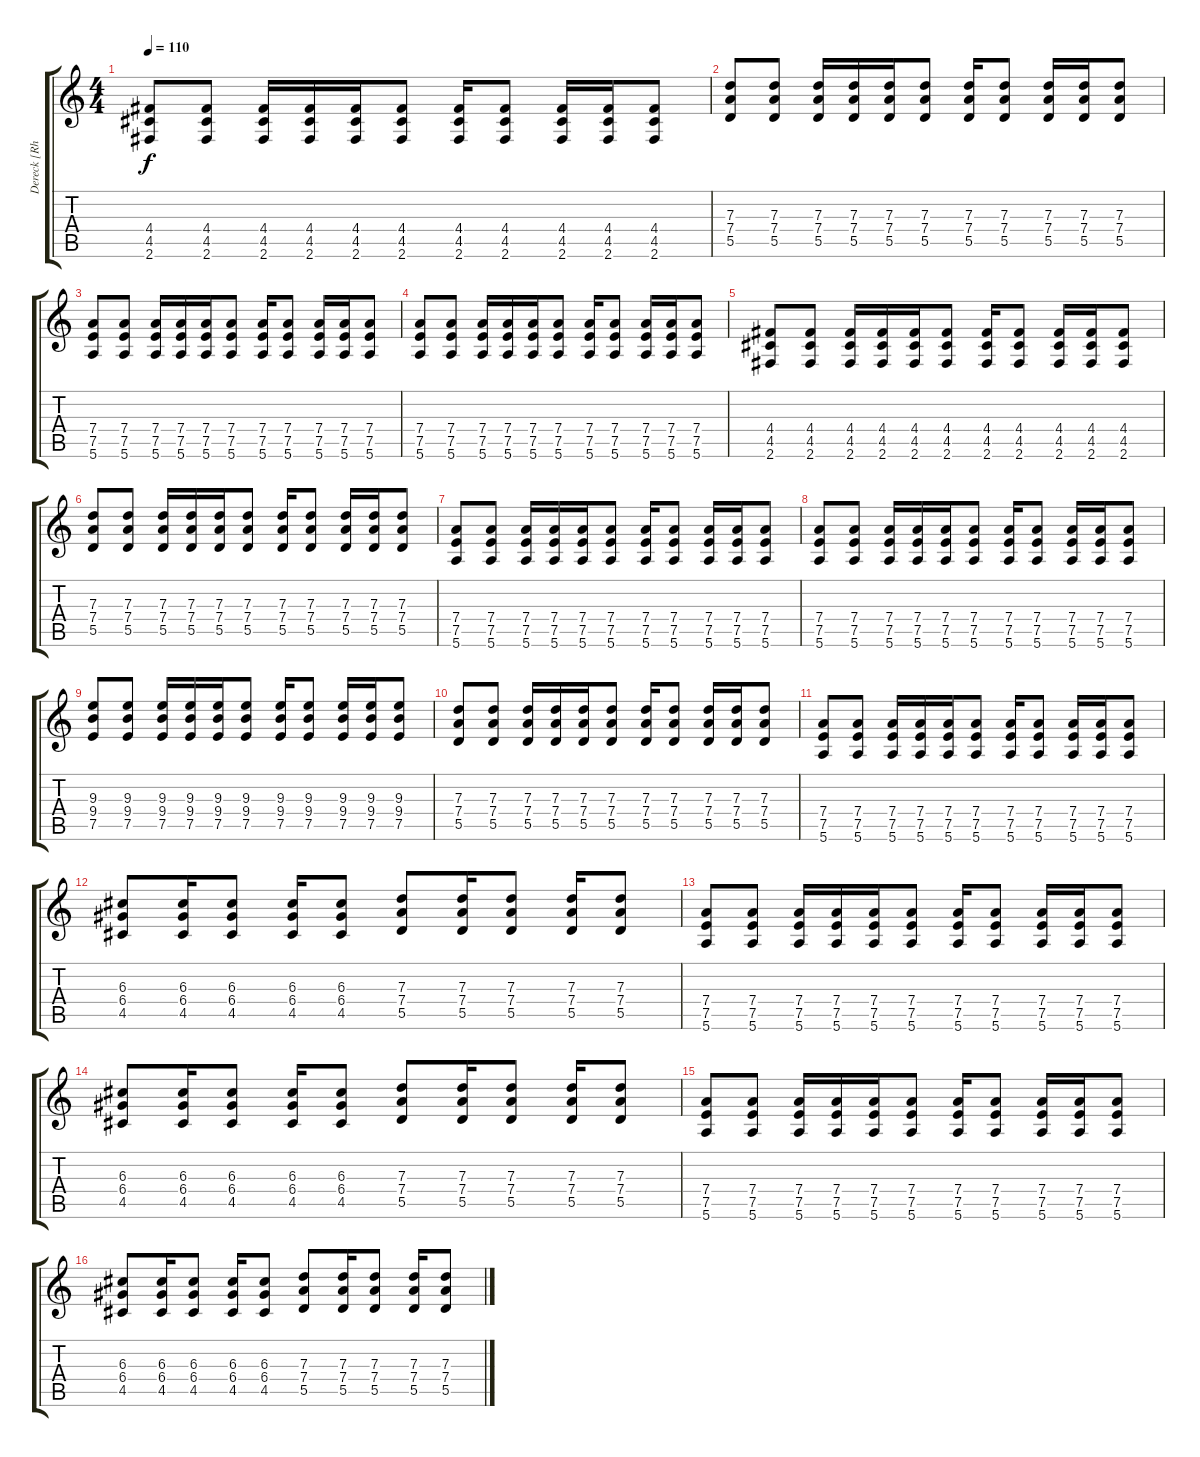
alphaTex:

\track ("Dereck [Rhythm Guitar]" "Dereck [Rh") {instrument distortionguitar}
\staff {score tabs}
\tuning (E4 B3 G3 D3 A2 E2) {hide}
\ts (4 4)
\tempo 110
\clef g2
\ks c
(4.4 4.5 2.6).8{dy f} (4.4 4.5 2.6).8 (4.4 4.5 2.6).16 (4.4 4.5 2.6).16 (4.4 4.5 2.6).16 (4.4 4.5 2.6).8 (4.4 4.5 2.6).16 (4.4 4.5 2.6).8 (4.4 4.5 2.6).16 (4.4 4.5 2.6).16 (4.4 4.5 2.6).8 |
(7.3 7.4 5.5).8 (7.3 7.4 5.5).8 (7.3 7.4 5.5).16 (7.3 7.4 5.5).16 (7.3 7.4 5.5).16 (7.3 7.4 5.5).8 (7.3 7.4 5.5).16 (7.3 7.4 5.5).8 (7.3 7.4 5.5).16 (7.3 7.4 5.5).16 (7.3 7.4 5.5).8 |
(7.4 7.5 5.6).8 (7.4 7.5 5.6).8 (7.4 7.5 5.6).16 (7.4 7.5 5.6).16 (7.4 7.5 5.6).16 (7.4 7.5 5.6).8 (7.4 7.5 5.6).16 (7.4 7.5 5.6).8 (7.4 7.5 5.6).16 (7.4 7.5 5.6).16 (7.4 7.5 5.6).8 |
(7.4 7.5 5.6).8 (7.4 7.5 5.6).8 (7.4 7.5 5.6).16 (7.4 7.5 5.6).16 (7.4 7.5 5.6).16 (7.4 7.5 5.6).8 (7.4 7.5 5.6).16 (7.4 7.5 5.6).8 (7.4 7.5 5.6).16 (7.4 7.5 5.6).16 (7.4 7.5 5.6).8 |
(4.4 4.5 2.6).8 (4.4 4.5 2.6).8 (4.4 4.5 2.6).16 (4.4 4.5 2.6).16 (4.4 4.5 2.6).16 (4.4 4.5 2.6).8 (4.4 4.5 2.6).16 (4.4 4.5 2.6).8 (4.4 4.5 2.6).16 (4.4 4.5 2.6).16 (4.4 4.5 2.6).8 |
(7.3 7.4 5.5).8 (7.3 7.4 5.5).8 (7.3 7.4 5.5).16 (7.3 7.4 5.5).16 (7.3 7.4 5.5).16 (7.3 7.4 5.5).8 (7.3 7.4 5.5).16 (7.3 7.4 5.5).8 (7.3 7.4 5.5).16 (7.3 7.4 5.5).16 (7.3 7.4 5.5).8 |
(7.4 7.5 5.6).8 (7.4 7.5 5.6).8 (7.4 7.5 5.6).16 (7.4 7.5 5.6).16 (7.4 7.5 5.6).16 (7.4 7.5 5.6).8 (7.4 7.5 5.6).16 (7.4 7.5 5.6).8 (7.4 7.5 5.6).16 (7.4 7.5 5.6).16 (7.4 7.5 5.6).8 |
(7.4 7.5 5.6).8 (7.4 7.5 5.6).8 (7.4 7.5 5.6).16 (7.4 7.5 5.6).16 (7.4 7.5 5.6).16 (7.4 7.5 5.6).8 (7.4 7.5 5.6).16 (7.4 7.5 5.6).8 (7.4 7.5 5.6).16 (7.4 7.5 5.6).16 (7.4 7.5 5.6).8 |
(9.3 9.4 7.5).8 (9.3 9.4 7.5).8 (9.3 9.4 7.5).16 (9.3 9.4 7.5).16 (9.3 9.4 7.5).16 (9.3 9.4 7.5).8 (9.3 9.4 7.5).16 (9.3 9.4 7.5).8 (9.3 9.4 7.5).16 (9.3 9.4 7.5).16 (9.3 9.4 7.5).8 |
(7.3 7.4 5.5).8 (7.3 7.4 5.5).8 (7.3 7.4 5.5).16 (7.3 7.4 5.5).16 (7.3 7.4 5.5).16 (7.3 7.4 5.5).8 (7.3 7.4 5.5).16 (7.3 7.4 5.5).8 (7.3 7.4 5.5).16 (7.3 7.4 5.5).16 (7.3 7.4 5.5).8 |
(7.4 7.5 5.6).8 (7.4 7.5 5.6).8 (7.4 7.5 5.6).16 (7.4 7.5 5.6).16 (7.4 7.5 5.6).16 (7.4 7.5 5.6).8 (7.4 7.5 5.6).16 (7.4 7.5 5.6).8 (7.4 7.5 5.6).16 (7.4 7.5 5.6).16 (7.4 7.5 5.6).8 |
(6.3 6.4 4.5).8 (6.3 6.4 4.5).16 (6.3 6.4 4.5).8 (6.3 6.4 4.5).16 (6.3 6.4 4.5).8 (7.3 7.4 5.5).8 (7.3 7.4 5.5).16 (7.3 7.4 5.5).8 (7.3 7.4 5.5).16 (7.3 7.4 5.5).8 |
(7.4 7.5 5.6).8 (7.4 7.5 5.6).8 (7.4 7.5 5.6).16 (7.4 7.5 5.6).16 (7.4 7.5 5.6).16 (7.4 7.5 5.6).8 (7.4 7.5 5.6).16 (7.4 7.5 5.6).8 (7.4 7.5 5.6).16 (7.4 7.5 5.6).16 (7.4 7.5 5.6).8 |
(6.3 6.4 4.5).8 (6.3 6.4 4.5).16 (6.3 6.4 4.5).8 (6.3 6.4 4.5).16 (6.3 6.4 4.5).8 (7.3 7.4 5.5).8 (7.3 7.4 5.5).16 (7.3 7.4 5.5).8 (7.3 7.4 5.5).16 (7.3 7.4 5.5).8 |
(7.4 7.5 5.6).8 (7.4 7.5 5.6).8 (7.4 7.5 5.6).16 (7.4 7.5 5.6).16 (7.4 7.5 5.6).16 (7.4 7.5 5.6).8 (7.4 7.5 5.6).16 (7.4 7.5 5.6).8 (7.4 7.5 5.6).16 (7.4 7.5 5.6).16 (7.4 7.5 5.6).8 |
(6.3 6.4 4.5).8 (6.3 6.4 4.5).16 (6.3 6.4 4.5).8 (6.3 6.4 4.5).16 (6.3 6.4 4.5).8 (7.3 7.4 5.5).8 (7.3 7.4 5.5).16 (7.3 7.4 5.5).8 (7.3 7.4 5.5).16 (7.3 7.4 5.5).8
